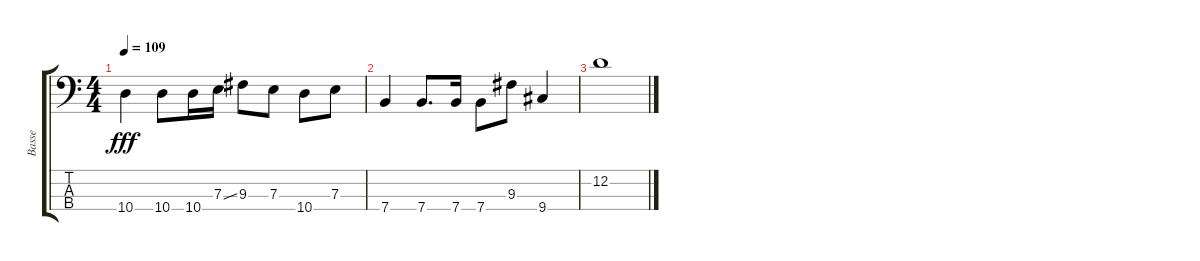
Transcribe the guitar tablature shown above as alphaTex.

\track ("Basse" "Basse") {instrument electricbassfinger}
\staff {score tabs}
\tuning (G2 D2 A1 E1) {hide}
\ts (4 4)
\tempo 109
\clef f4
\ks c
10.4.4{dy fff} 10.4.8 10.4.16 7.3{ss}.16 9.3.8 7.3.8 10.4.8 7.3.8 |
7.4.4 7.4.8{d} 7.4.16 7.4.8 9.3.8 9.4.4 |
12.2.1
